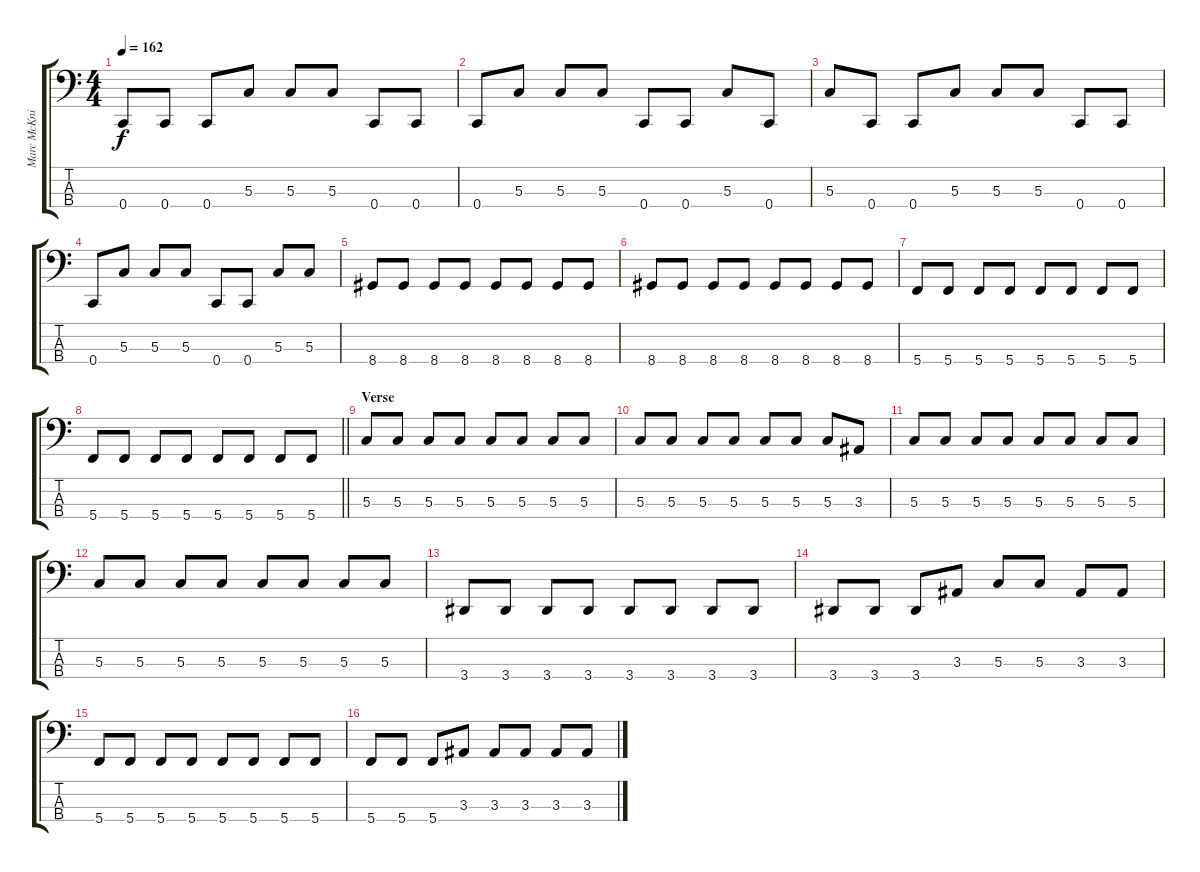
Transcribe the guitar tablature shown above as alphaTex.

\track ("Marc McKnight" "Marc McKni") {instrument electricbasspick}
\staff {score tabs}
\tuning (F2 C2 G1 C1) {hide}
\ts (4 4)
\tempo 162
\clef f4
\ks c
0.4.8{dy f} 0.4.8 0.4.8 5.3.8 5.3.8 5.3.8 0.4.8 0.4.8 |
0.4.8 5.3.8 5.3.8 5.3.8 0.4.8 0.4.8 5.3.8 0.4.8 |
5.3.8 0.4.8 0.4.8 5.3.8 5.3.8 5.3.8 0.4.8 0.4.8 |
0.4.8 5.3.8 5.3.8 5.3.8 0.4.8 0.4.8 5.3.8 5.3.8 |
8.4.8 8.4.8 8.4.8 8.4.8 8.4.8 8.4.8 8.4.8 8.4.8 |
8.4.8 8.4.8 8.4.8 8.4.8 8.4.8 8.4.8 8.4.8 8.4.8 |
5.4.8 5.4.8 5.4.8 5.4.8 5.4.8 5.4.8 5.4.8 5.4.8 |
\barLineRight lightlight
5.4.8 5.4.8 5.4.8 5.4.8 5.4.8 5.4.8 5.4.8 5.4.8 |
\section ("" "Verse")
5.3.8 5.3.8 5.3.8 5.3.8 5.3.8 5.3.8 5.3.8 5.3.8 |
5.3.8 5.3.8 5.3.8 5.3.8 5.3.8 5.3.8 5.3.8 3.3.8 |
5.3.8 5.3.8 5.3.8 5.3.8 5.3.8 5.3.8 5.3.8 5.3.8 |
5.3.8 5.3.8 5.3.8 5.3.8 5.3.8 5.3.8 5.3.8 5.3.8 |
3.4.8 3.4.8 3.4.8 3.4.8 3.4.8 3.4.8 3.4.8 3.4.8 |
3.4.8 3.4.8 3.4.8 3.3.8 5.3.8 5.3.8 3.3.8 3.3.8 |
5.4.8 5.4.8 5.4.8 5.4.8 5.4.8 5.4.8 5.4.8 5.4.8 |
5.4.8 5.4.8 5.4.8 3.3.8 3.3.8 3.3.8 3.3.8 3.3.8
